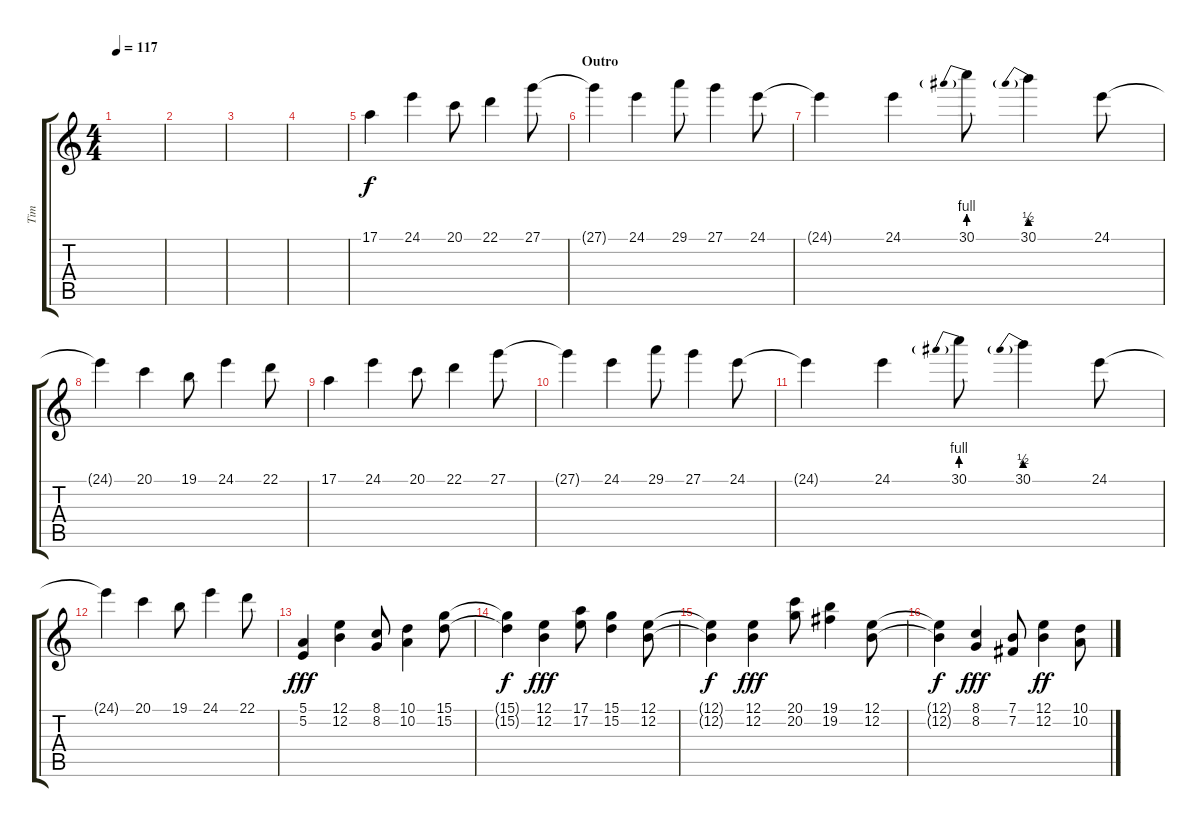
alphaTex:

\track ("Tim" "Tim") {instrument koto}
\staff {score tabs}
\tuning (E4 B3 G3 D3 A2 E2) {hide}
\ts (4 4)
\tempo 117
\clef g2
\ks c
|
|
|
|
17.1.4{dy f volume 13} 24.1.4 20.1.8 22.1.4 27.1.8 |
\section ("" "Outro")
27.1{t}.4{volume 13} 24.1.4 29.1.8 27.1.4 24.1.8 |
24.1{t}.4{volume 13} 24.1.4 30.1{be (prebend 0 4 60 4)}.8 30.1{be (prebend 0 2 60 2)}.4 24.1.8 |
24.1{t}.4{volume 13} 20.1.4 19.1.8 24.1.4 22.1.8 |
17.1.4{volume 13} 24.1.4 20.1.8 22.1.4 27.1.8 |
27.1{t}.4{volume 13} 24.1.4 29.1.8 27.1.4 24.1.8 |
24.1{t}.4{volume 13} 24.1.4 30.1{be (prebend 0 4 60 4)}.8 30.1{be (prebend 0 2 60 2)}.4 24.1.8 |
24.1{t}.4{volume 13} 20.1.4 19.1.8 24.1.4 22.1.8 |
(5.1 5.2).4{dy fff volume 13} (12.1 12.2).4 (8.1 8.2).8 (10.1 10.2).4 (15.1 15.2).8 |
(15.1{t} 15.2{t}).4{dy f volume 13} (12.1 12.2).4{dy fff} (17.1 17.2).8 (15.1 15.2).4 (12.1 12.2).8 |
(12.1{t} 12.2{t}).4{dy f volume 13} (12.1 12.2).4{dy fff} (20.1 20.2).8 (19.1 19.2).4 (12.1 12.2).8 |
(12.1{t} 12.2{t}).4{dy f volume 7} (8.1 8.2).4{dy fff} (7.1 7.2).8 (12.1 12.2).4{dy ff} (10.1 10.2).8
